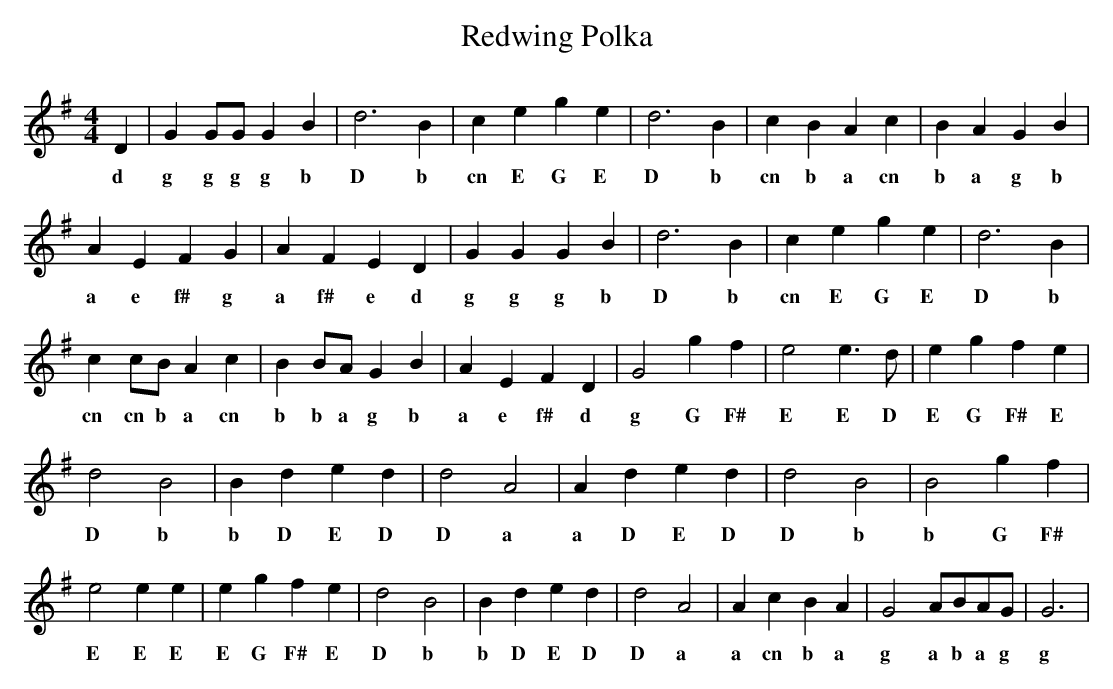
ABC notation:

X:1
T:Redwing Polka
K:Gmaj
M:4/4
L:1/8
D2 | G2 GG G2 B2 | d6 B2 | c2 e2 g2 e2 | d6 B2 | c2 B2 A2 c2 | B2 A2 G2 B2 |
w:d g g g g b D b cn E G E D b cn b a cn b a g b
A2 E2 F2 G2 | A2 F2 E2 D2 | G2 G2 G2 B2 | d6 B2 | c2 e2 g2 e2 | d6 B2 |
w:a e f# g a f# e d g g g b D b cn E G E D b
c2 cB A2 c2 | B2 BA G2 B2 | A2 E2 F2 D2 | G4 g2 f2 | e4 e3 d | e2 g2 f2 e2 |
w: cn cn b a cn b b a g b a e f# d g G F# E E D E G F# E
d4 B4 | B2 d2 e2 d2 | d4 A4 | A2 d2 e2 d2 | d4 B4 | B4 g2 f2 |
w:D b b D E D D a a D E D D b b G F#
e4 e2 e2 | e2 g2 f2 e2 | d4 B4 | B2 d2 e2 d2 | d4 A4 | A2 c2 B2 A2 | G4 ABAG | G6 |
w:E E E E G F# E D b b D E D D a a cn b a g a b a g g
